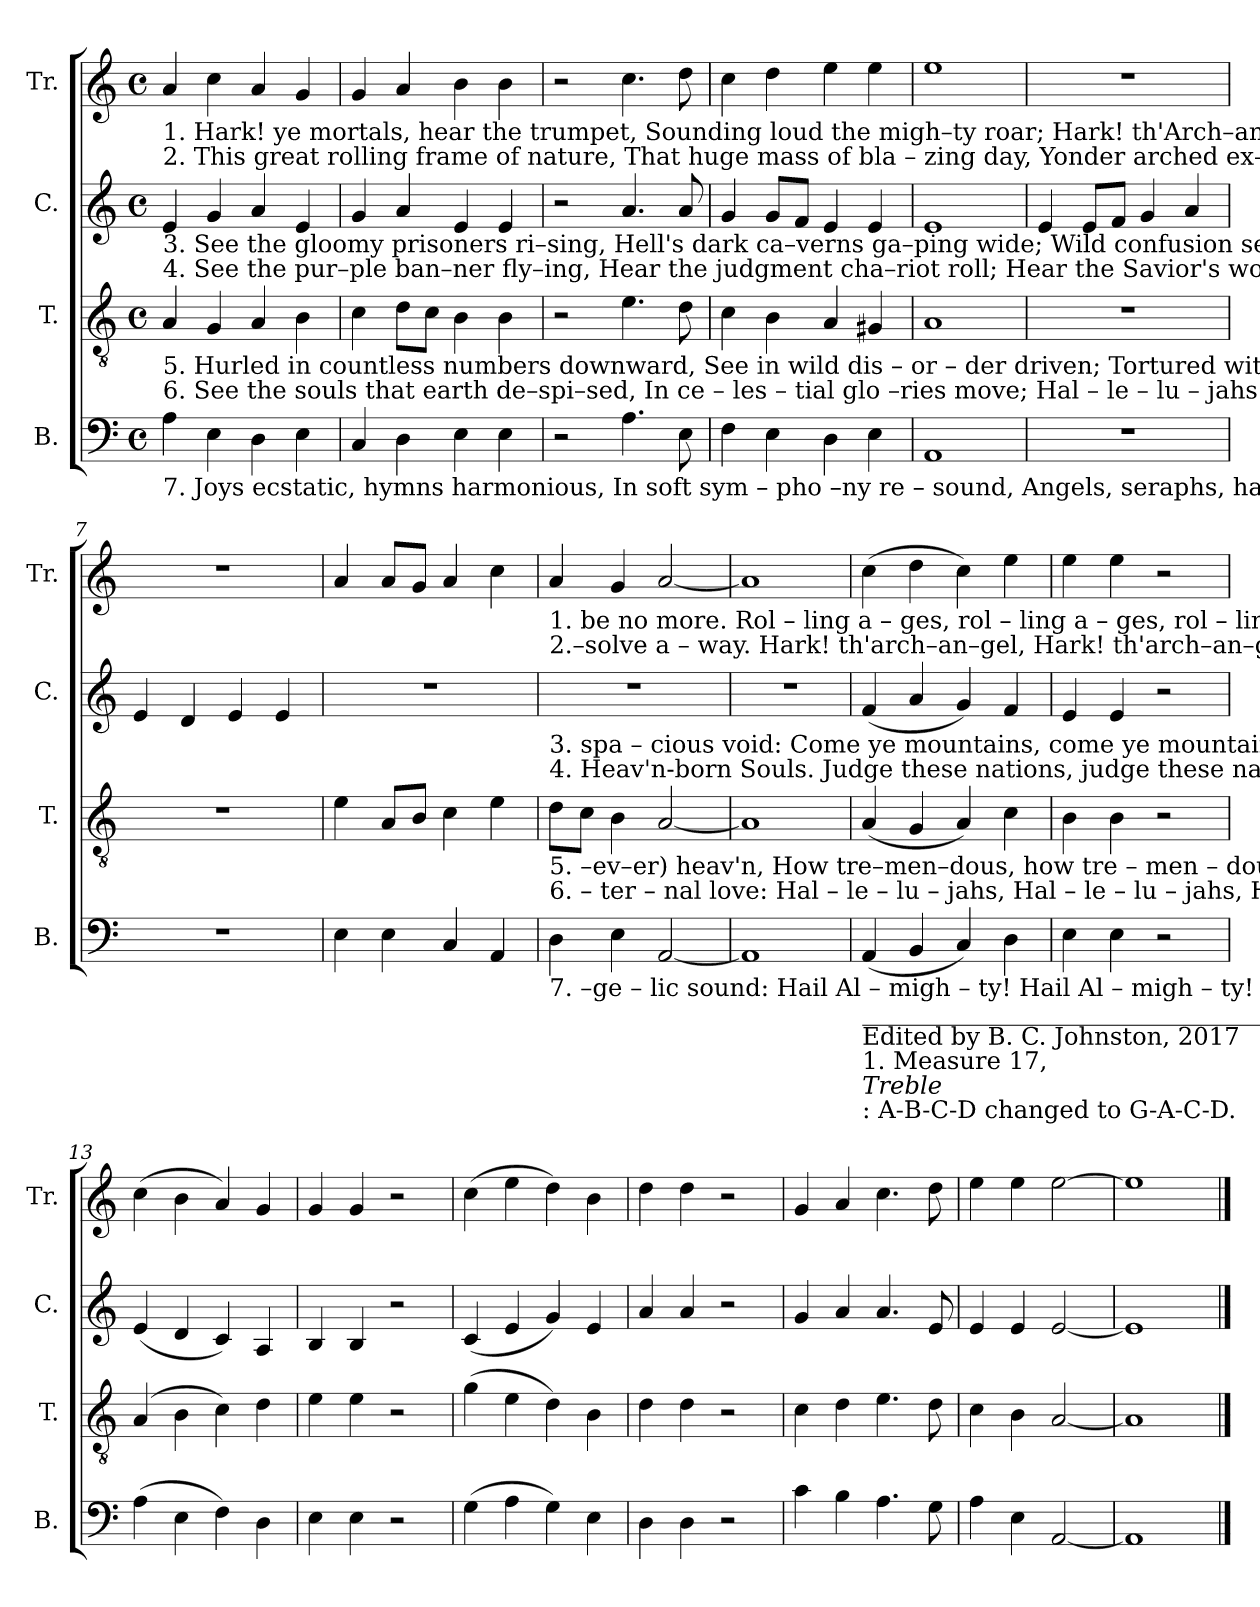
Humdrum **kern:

**kern	**kern	**kern	**kern
*part4	*part3	*part2	*part1
*staff4	*staff3	*staff2	*staff1
*I"B.	*I"T.	*I"C.	*I"Tr.
*I'B.	*I'T.	*I'C.	*I'Tr.
*clefF4	*clefGv2	*clefG2	*clefG2
*k[]	*k[]	*k[]	*k[]
*M4/4	*M4/4	*M4/4	*M4/4
*met(c)	*met(c)	*met(c)	*met(c)
*MM120	*MM120	*MM120	*MM120
=1	=1	=1	=1
!	!	!	!LO:TX:b:t=1. Hark! ye mortals, hear the trumpet,   Sounding  loud  the   migh–ty  roar;   Hark! th'Arch–angel's voice proclaiming,  Then old times shall
!	!	!	!LO:TX:b:t=2. This  great  rolling  frame  of nature,          That  huge mass  of    bla – zing  day,   Yonder arched ex–panse of Hea–ven,   Ye  must  all  dis –
!	!	!LO:TX:b:t=3. See  the  gloomy prisoners  ri–sing,          Hell's  dark  ca–verns  ga–ping   wide;   Wild  confusion seize  the  Christless,  Hor – rors  fill  the	!
!	!	!LO:TX:b:t=4. See  the  pur–ple ban–ner   fly–ing,          Hear   the   judgment  cha–riot    roll;     Hear  the  Savior's  words of mercy&colon; Come, ye ransomed	!
!	!LO:TX:b:t=5. Hurled in countless numbers downward,   See  in   wild  dis –  or – der   driven;  Tortured  with  despair  and  anguish,  Left  and  that for –	!	!
!	!LO:TX:b:t=6. See  the souls  that  earth  de–spi–sed,          In    ce  – les – tial    glo –ries   move;   Hal – le – lu – jahs   big  with wonder  Praising Christ's e–	!	!
!LO:TX:b:t=7. Joys  ecstatic,  hymns  harmonious,           In   soft   sym – pho –ny   re – sound,  Angels,  seraphs,  harps, and trumpets, Swell the sweet an–	!	!	!
4A\	4A/	4e/	4a/
4E\	4G/	4g/	4cc\
4D\	4A/	4a/	4a/
4E\	4B\	4e/	4g/
=2	=2	=2	=2
4C/	4c\	4g/	4g/
4D\	8d\L	4a/	4a/
.	8c\J	.	.
4E\	4B\	4e/	4b\
4E\	4B\	4e/	4b\
=3	=3	=3	=3
2r	2r	2r	2r
4.A\	4.e\	4.a/	4.cc\
8E\	8d\	8a/	8dd\
=4	=4	=4	=4
4F\	4c\	4g/	4cc\
4E\	4B\	8g/L	4dd\
.	.	8f/J	.
4D\	4A/	4e/	4ee\
4E\	4G#X/	4e/	4ee\
=5	=5	=5	=5
1AA	1A	1e	1ee
=6	=6	=6	=6
1r	1r	4e/	1r
.	.	8e/L	.
.	.	8f/J	.
.	.	4g/	.
.	.	4a/	.
=7	=7	=7	=7
1r	1r	4e/	1r
.	.	4d/	.
.	.	4e/	.
.	.	4e/	.
=8	=8	=8	=8
4E\	4e\	1r	4a/
4E\	8A/L	.	8a/L
.	8B/J	.	8g/J
4C/	4c\	.	4a/
4AA/	4e\	.	4cc\
!!LO:LB:g=z
=9	=9	=9	=9
!	!	!	!LO:TX:b:t=1. be      no   more.      Rol    –    ling    a – ges,          rol      –      ling    a  –  ges,        rol     –     ling   a – ges,         Now  your  solemn  close  ap–pears.
!	!	!	!LO:TX:b:t=2.–solve  a  –  way.     Hark!  th'arch–an–gel,          Hark!      th'arch–an–gel,        Hark!  th'arch–an–gel,        Swells  the  solemn  summons  loud.
!	!	!LO:TX:b:t=3. spa – cious  void&colon;     Come  ye  mountains,        come   ye    mountains,           come  ye   mountains,       Hide us from this dire  re–venge.	!
!	!	!LO:TX:b:t=4. Heav'n-born Souls.  Judge   these   nations,        judge     these    nations,          judge    these    nations,      Now they all  shall  feel my power.	!
!	!LO:TX:b:t=5. –ev–er)  heav'n,     How  tre–men–dous,         how   tre – men – dous,          how  tre –men –dous,       Sounds  their  last  decisive doom.	!	!
!	!LO:TX:b:t=6. – ter – nal   love&colon;     Hal   –   le – lu  – jahs,         Hal    –    le –  lu  –  jahs,          Hal   –    le –  lu  – jahs,        Echo  through  the realms of light.	!	!
!LO:TX:b:t=7. –ge – lic  sound&colon;        Hail   Al – migh – ty!         Hail      Al – migh – ty!            Hail  Al – migh – ty!          Great  e–ter–nal  Lord,  A–men.	!	!	!
4D\	8d\L	1r	4a/
.	8c\J	.	.
4E\	4B\	.	4g/
[2AA/	[2A/	.	[2a/
=10	=10	=10	=10
1AA]	1A]	1r	1a]
=11	=11	=11	=11
!LO:TX:b:t=__________________________________________	!	!	!
!LO:TX:b:t=Edited by B. C. Johnston, 2017	!	!	!
!LO:TX:b:t=1. Measure 17,	!	!	!
!LO:TX:b:i:t=Treble	!	!	!
!LO:TX:b:t=&colon; A-B-C-D changed to G-A-C-D.	!	!	!
(4AA/	(4A/	(4f/	(4cc\
4BB/	4G/	4a/	4dd\
4C/)	4A/)	4g/)	4cc\)
4D\	4c\	4f/	4ee\
=12	=12	=12	=12
4E\	4B\	4e/	4ee\
4E\	4B\	4e/	4ee\
2r	2r	2r	2r
=13	=13	=13	=13
(4A\	(4A/	(4e/	(4cc\
4E\	4B\	4d/	4b\
4F\)	4c\)	4c/)	4a/)
4D\	4d\	4A/	4g/
=14	=14	=14	=14
4E\	4e\	4B/	4g/
4E\	4e\	4B/	4g/
2r	2r	2r	2r
=15	=15	=15	=15
(4G\	(4g\	(4c/	(4cc\
4A\	4e\	4e/	4ee\
4G\)	4d\)	4g/)	4dd\)
4E\	4B\	4e/	4b\
=16	=16	=16	=16
4D\	4d\	4a/	4dd\
4D\	4d\	4a/	4dd\
2r	2r	2r	2r
=17	=17	=17	=17
4c\	4c\	4g/	4g/
4B\	4d\	4a/	4a/
4.A\	4.e\	4.a/	4.cc\
8G\	8d\	8e/	8dd\
=18	=18	=18	=18
4A\	4c\	4e/	4ee\
4E\	4B\	4e/	4ee\
[2AA/	[2A/	[2e/	[2ee\
=19	=19	=19	=19
1AA]	1A]	1e]	1ee]
==	==	==	==
*-	*-	*-	*-
